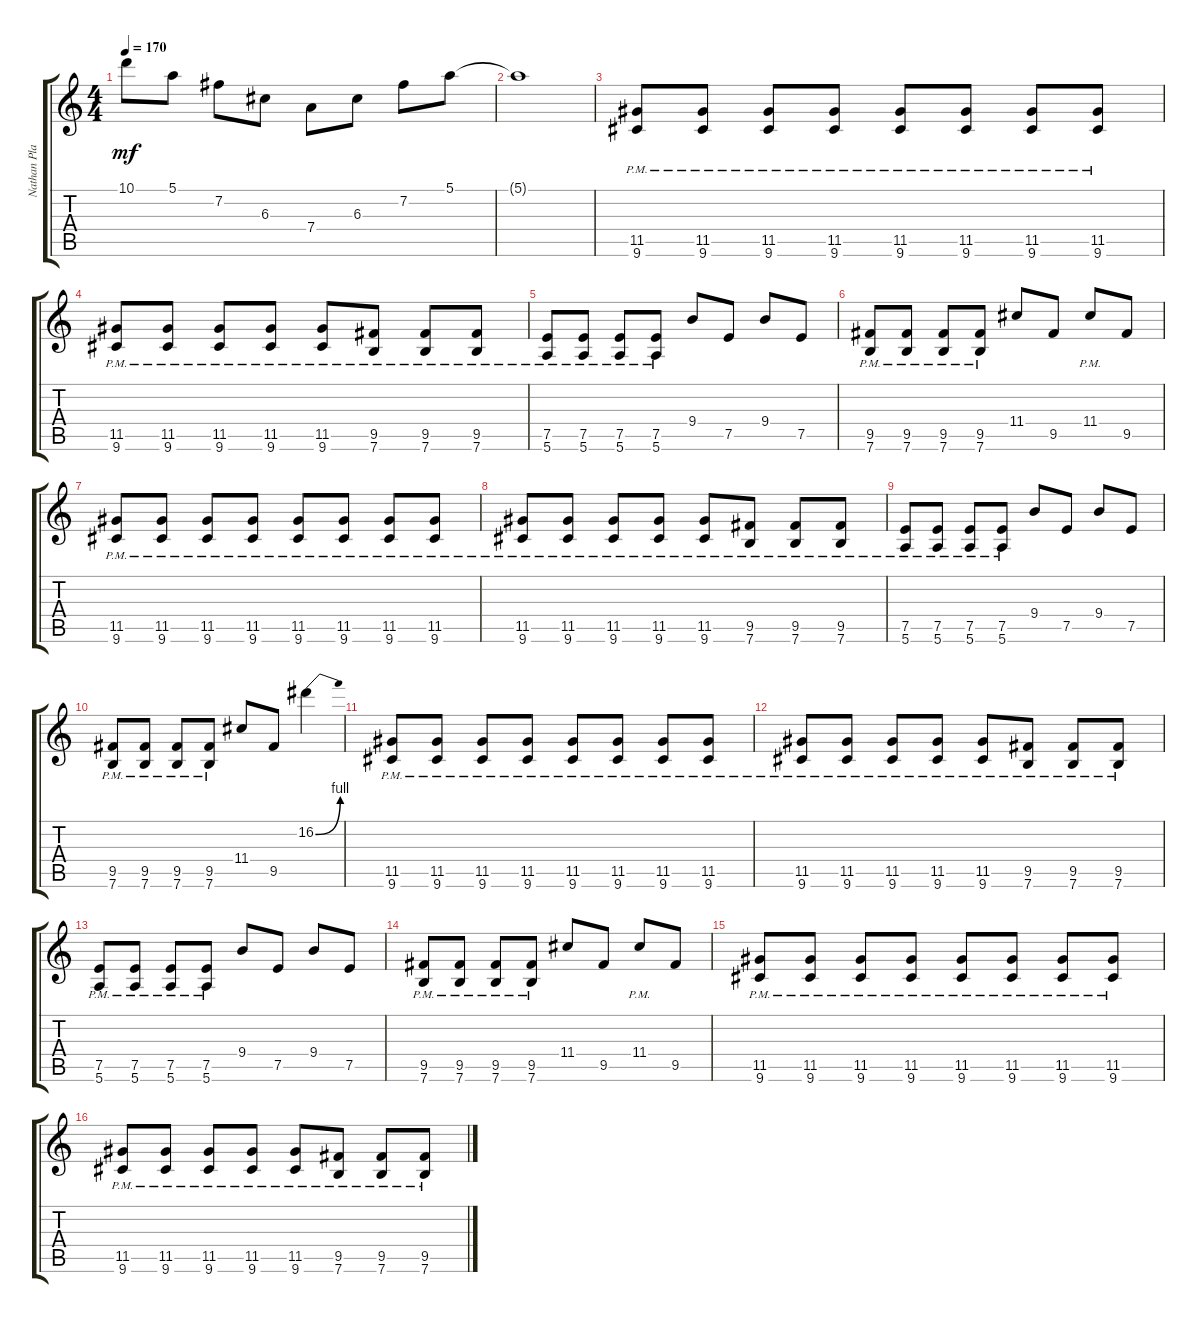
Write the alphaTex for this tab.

\track ("Nathan Plaing another guitar" "Nathan Pla") {instrument distortionguitar}
\staff {score tabs}
\tuning (E4 B3 G3 D3 A2 E2) {hide}
\ts (4 4)
\tempo 170
\clef g2
\ks c
10.1.8{dy mf} 5.1.8 7.2.8 6.3.8 7.4.8 6.3.8 7.2.8 5.1.8 |
5.1{t}.1 |
(11.5 9.6{pm}).8 (11.5 9.6{pm}).8 (11.5 9.6{pm}).8 (11.5 9.6{pm}).8 (11.5 9.6{pm}).8 (11.5 9.6{pm}).8 (11.5 9.6{pm}).8 (11.5 9.6{pm}).8 |
(11.5 9.6{pm}).8 (11.5 9.6{pm}).8 (11.5 9.6{pm}).8 (11.5 9.6{pm}).8 (11.5 9.6{pm}).8 (9.5 7.6{pm}).8 (9.5 7.6{pm}).8 (9.5 7.6{pm}).8 |
(7.5{pm} 5.6{pm}).8 (7.5{pm} 5.6{pm}).8 (7.5{pm} 5.6{pm}).8 (7.5{pm} 5.6{pm}).8 9.4.8 7.5.8 9.4.8 7.5.8 |
(9.5{pm} 7.6).8 (9.5{pm} 7.6).8 (9.5{pm} 7.6).8 (9.5{pm} 7.6).8 11.4.8 9.5.8 11.4{pm}.8 9.5.8 |
(11.5 9.6{pm}).8 (11.5 9.6{pm}).8 (11.5 9.6{pm}).8 (11.5 9.6{pm}).8 (11.5 9.6{pm}).8 (11.5 9.6{pm}).8 (11.5 9.6{pm}).8 (11.5 9.6{pm}).8 |
(11.5 9.6{pm}).8 (11.5 9.6{pm}).8 (11.5 9.6{pm}).8 (11.5 9.6{pm}).8 (11.5 9.6{pm}).8 (9.5 7.6{pm}).8 (9.5 7.6{pm}).8 (9.5 7.6{pm}).8 |
(7.5{pm} 5.6{pm}).8 (7.5{pm} 5.6{pm}).8 (7.5{pm} 5.6{pm}).8 (7.5{pm} 5.6{pm}).8 9.4.8 7.5.8 9.4.8 7.5.8 |
(9.5{pm} 7.6).8 (9.5{pm} 7.6).8 (9.5{pm} 7.6).8 (9.5{pm} 7.6).8 11.4.8 9.5.8 16.2{be (bend 0 0 60 4)}.4 |
(11.5 9.6{pm}).8 (11.5 9.6{pm}).8 (11.5 9.6{pm}).8 (11.5 9.6{pm}).8 (11.5 9.6{pm}).8 (11.5 9.6{pm}).8 (11.5 9.6{pm}).8 (11.5 9.6{pm}).8 |
(11.5 9.6{pm}).8 (11.5 9.6{pm}).8 (11.5 9.6{pm}).8 (11.5 9.6{pm}).8 (11.5 9.6{pm}).8 (9.5 7.6{pm}).8 (9.5 7.6{pm}).8 (9.5 7.6{pm}).8 |
(7.5{pm} 5.6{pm}).8 (7.5{pm} 5.6{pm}).8 (7.5{pm} 5.6{pm}).8 (7.5{pm} 5.6{pm}).8 9.4.8 7.5.8 9.4.8 7.5.8 |
(9.5{pm} 7.6).8 (9.5{pm} 7.6).8 (9.5{pm} 7.6).8 (9.5{pm} 7.6).8 11.4.8 9.5.8 11.4{pm}.8 9.5.8 |
(11.5 9.6{pm}).8 (11.5 9.6{pm}).8 (11.5 9.6{pm}).8 (11.5 9.6{pm}).8 (11.5 9.6{pm}).8 (11.5 9.6{pm}).8 (11.5 9.6{pm}).8 (11.5 9.6{pm}).8 |
(11.5 9.6{pm}).8 (11.5 9.6{pm}).8 (11.5 9.6{pm}).8 (11.5 9.6{pm}).8 (11.5 9.6{pm}).8 (9.5 7.6{pm}).8 (9.5 7.6{pm}).8 (9.5 7.6{pm}).8
